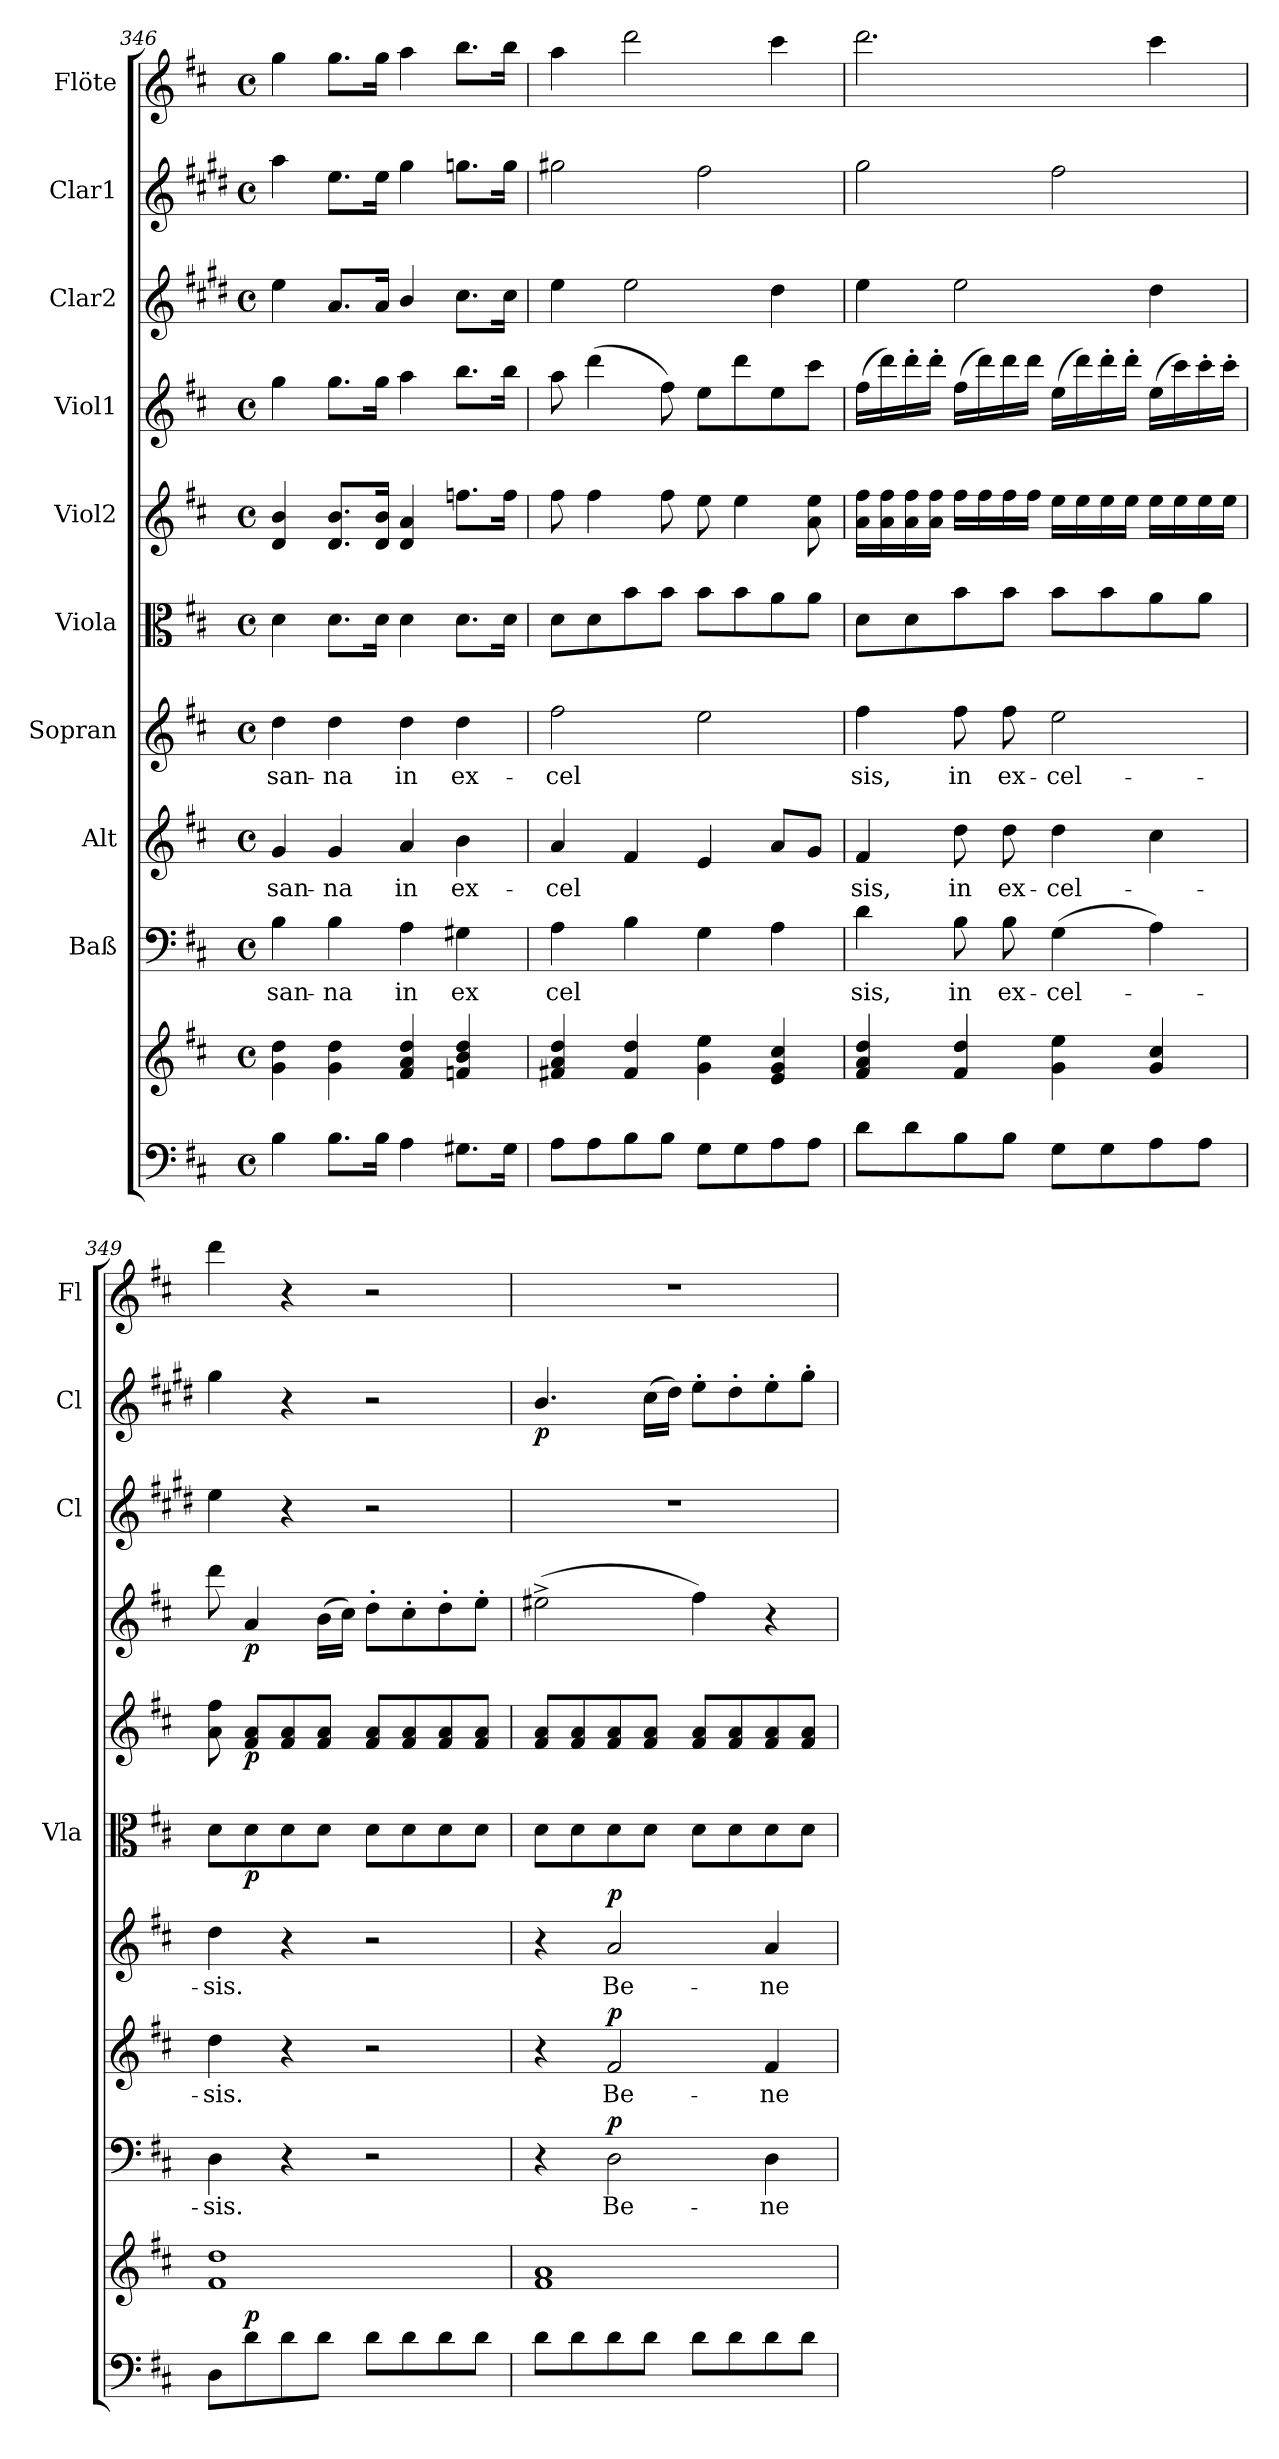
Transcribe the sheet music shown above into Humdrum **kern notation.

**kern	**kern	**dynam	**kern	**text	**dynam	**kern	**text	**dynam	**kern	**text	**dynam	**kern	**dynam	**kern	**dynam	**kern	**dynam	**kern	**kern	**dynam	**kern
*part10	*part10	*part10	*part9	*part9	*part9	*part8	*part8	*part8	*part7	*part7	*part7	*part6	*part6	*part5	*part5	*part4	*part4	*part3	*part2	*part2	*part1
*staff11	*staff10	*staff10/11	*staff9	*staff9	*staff9	*staff8	*staff8	*staff8	*staff7	*staff7	*staff7	*staff6	*staff6	*staff5	*staff5	*staff4	*staff4	*staff3	*staff2	*staff2	*staff1
*	*	*	*I"Baß	*	*	*I"Alt	*	*	*I"Sopran	*	*	*I"Viola	*	*I"Viol2	*	*I"Viol1	*	*I"Clar2	*I"Clar1	*	*I"Flöte
*	*	*	*	*	*	*	*	*	*	*	*	*I'Vla	*	*	*	*	*	*I'Cl	*I'Cl	*	*I'Fl
*clefF4	*clefG2	*	*clefF4	*	*	*clefG2	*	*	*clefG2	*	*	*clefC3	*	*clefG2	*	*clefG2	*	*clefG2	*clefG2	*	*clefG2
*	*	*	*	*	*	*	*	*	*	*	*	*	*	*	*	*	*	*ITrd1c2	*ITrd1c2	*	*
*k[f#c#]	*k[f#c#]	*	*k[f#c#]	*	*	*k[f#c#]	*	*	*k[f#c#]	*	*	*k[f#c#]	*	*k[f#c#]	*	*k[f#c#]	*	*k[f#c#]	*k[f#c#]	*	*k[f#c#]
*D:	*D:	*	*D:	*	*	*D:	*	*	*D:	*	*	*D:	*	*D:	*	*D:	*	*D:	*D:	*	*D:
*M4/4	*M4/4	*	*M4/4	*	*	*M4/4	*	*	*M4/4	*	*	*M4/4	*	*M4/4	*	*M4/4	*	*M4/4	*M4/4	*	*M4/4
*met(c)	*met(c)	*	*met(c)	*	*	*met(c)	*	*	*met(c)	*	*	*met(c)	*	*met(c)	*	*met(c)	*	*met(c)	*met(c)	*	*met(c)
=346	=346	=346	=346	=346	=346	=346	=346	=346	=346	=346	=346	=346	=346	=346	=346	=346	=346	=346	=346	=346	=346
!	!	!	!	!LO:LY:b	!	!	!LO:LY:b	!	!	!LO:LY:b	!	!	!	!	!	!	!	!	!	!	!
4B\	4g\ 4dd\	.	4B\	-san-	.	4g/	-san-	.	4dd\	-san-	.	4d\	.	4d/ 4b/	.	4gg\	.	4dd\	4gg\	.	4gg\
!	!	!	!	!LO:LY:b	!	!	!LO:LY:b	!	!	!LO:LY:b	!	!	!	!	!	!	!	!	!	!	!
8.B\L	4g\ 4dd\	.	4B\	-na	.	4g/	-na	.	4dd\	-na	.	8.d\L	.	8.d/ 8.b/L	.	8.gg\L	.	8.g/L	8.dd\L	.	8.gg\L
16B\Jk	.	.	.	.	.	.	.	.	.	.	.	16d\Jk	.	16d/ 16b/Jk	.	16gg\Jk	.	16g/Jk	16dd\Jk	.	16gg\Jk
!	!	!	!	!LO:LY:b	!	!	!LO:LY:b	!	!	!LO:LY:b	!	!	!	!	!	!	!	!	!	!	!
4A\	4f#/ 4a/ 4dd/	.	4A\	in	.	4a/	in	.	4dd\	in	.	4d\	.	4d/ 4a/	.	4aa\	.	4a/	4ff#\	.	4aa\
!	!	!	!	!LO:LY:b	!	!	!LO:LY:b	!	!	!LO:LY:b	!	!	!	!	!	!	!	!	!	!	!
8.G#X\L	4fn/ 4b/ 4dd/	.	4G#X\	ex	.	4b\	ex-	.	4dd\	ex-	.	8.d\L	.	8.ffn\L	.	8.bb\L	.	8.b\L	8.ffn\L	.	8.bb\L
16G#\Jk	.	.	.	.	.	.	.	.	.	.	.	16d\Jk	.	16ff\Jk	.	16bb\Jk	.	16b\Jk	16ff\Jk	.	16bb\Jk
=347	=347	=347	=347	=347	=347	=347	=347	=347	=347	=347	=347	=347	=347	=347	=347	=347	=347	=347	=347	=347	=347
!	!	!	!	!LO:LY:b	!	!	!LO:LY:b	!	!	!LO:LY:b	!	!	!	!	!	!	!	!	!	!	!
8A\L	4f#X/ 4a/ 4dd/	.	4A\	cel	.	4a/	-cel	.	2ff#\	-cel	.	8d\L	.	8ff#\	.	8aa\	.	4dd\	2ff#X\	.	4aa\
8A\	.	.	.	.	.	.	.	.	.	.	.	8d\	.	4ff#\	.	(>4ddd\	.	.	.	.	.
8B\	4f#/ 4dd/	.	4B\	.	.	4f#/	.	.	.	.	.	8b\	.	.	.	.	.	2dd\	.	.	2ddd\
8B\J	.	.	.	.	.	.	.	.	.	.	.	8b\J	.	8ff#\	.	8ff#\)	.	.	.	.	.
8G\L	4g\ 4ee\	.	4G\	.	.	4e/	.	.	2ee\	.	.	8b\L	.	8ee\	.	8ee\L	.	.	2ee\	.	.
8G\	.	.	.	.	.	.	.	.	.	.	.	8b\	.	4ee\	.	8ddd\	.	.	.	.	.
8A\	4e/ 4g/ 4cc#/	.	4A\	.	.	8a/L	.	.	.	.	.	8a\	.	.	.	8ee\	.	4cc#\	.	.	4ccc#\
8A\J	.	.	.	.	.	8g/J	.	.	.	.	.	8a\J	.	8a\ 8ee\	.	8ccc#\J	.	.	.	.	.
!!LO:PB:g=z
=348	=348	=348	=348	=348	=348	=348	=348	=348	=348	=348	=348	=348	=348	=348	=348	=348	=348	=348	=348	=348	=348
!	!	!	!	!LO:LY:b	!	!	!LO:LY:b	!	!	!LO:LY:b	!	!	!	!	!	!	!	!	!	!	!
8d\L	4f#/ 4a/ 4dd/	.	4d\	sis,	.	4f#/	sis,	.	4ff#\	sis,	.	8d\L	.	16a\ 16ff#\LL	.	(>16ff#\LL	.	4dd\	2ff#\	.	2.ddd\
.	.	.	.	.	.	.	.	.	.	.	.	.	.	16a\ 16ff#\	.	16ddd\)	.	.	.	.	.
8d\	.	.	.	.	.	.	.	.	.	.	.	8d\	.	16a\ 16ff#\	.	16ddd'>\	.	.	.	.	.
.	.	.	.	.	.	.	.	.	.	.	.	.	.	16a\ 16ff#\JJ	.	16ddd'>\JJ	.	.	.	.	.
!	!	!	!	!LO:LY:b	!	!	!LO:LY:b	!	!	!LO:LY:b	!	!	!	!	!	!	!	!	!	!	!
8B\	4f#/ 4dd/	.	8B\	in	.	8dd\	in	.	8ff#\	in	.	8b\	.	16ff#\LL	.	(>16ff#\LL	.	2dd\	.	.	.
.	.	.	.	.	.	.	.	.	.	.	.	.	.	16ff#\	.	16ddd\)	.	.	.	.	.
!	!	!	!	!LO:LY:b	!	!	!LO:LY:b	!	!	!LO:LY:b	!	!	!	!	!	!	!	!	!	!	!
8B\J	.	.	8B\	ex-	.	8dd\	ex-	.	8ff#\	ex-	.	8b\J	.	16ff#\	.	16ddd\	.	.	.	.	.
.	.	.	.	.	.	.	.	.	.	.	.	.	.	16ff#\JJ	.	16ddd\JJ	.	.	.	.	.
!	!	!	!	!LO:LY:b	!	!	!LO:LY:b	!	!	!LO:LY:b	!	!	!	!	!	!	!	!	!	!	!
8G\L	4g\ 4ee\	.	(>4G\	-cel-	.	4dd\	-cel-	.	2ee\	-cel-	.	8b\L	.	16ee\LL	.	(>16ee\LL	.	.	2ee\	.	.
.	.	.	.	.	.	.	.	.	.	.	.	.	.	16ee\	.	16ddd\)	.	.	.	.	.
8G\	.	.	.	.	.	.	.	.	.	.	.	8b\	.	16ee\	.	16ddd'>\	.	.	.	.	.
.	.	.	.	.	.	.	.	.	.	.	.	.	.	16ee\JJ	.	16ddd'>\JJ	.	.	.	.	.
8A\	4g/ 4cc#/	.	4A\)	.	.	4cc#\	.	.	.	.	.	8a\	.	16ee\LL	.	(>16ee\LL	.	4cc#\	.	.	4ccc#\
.	.	.	.	.	.	.	.	.	.	.	.	.	.	16ee\	.	16ccc#\)	.	.	.	.	.
8A\J	.	.	.	.	.	.	.	.	.	.	.	8a\J	.	16ee\	.	16ccc#'>\	.	.	.	.	.
.	.	.	.	.	.	.	.	.	.	.	.	.	.	16ee\JJ	.	16ccc#'>\JJ	.	.	.	.	.
=349	=349	=349	=349	=349	=349	=349	=349	=349	=349	=349	=349	=349	=349	=349	=349	=349	=349	=349	=349	=349	=349
!	!	!	!	!LO:LY:b	!	!	!LO:LY:b	!	!	!LO:LY:b	!	!	!	!	!	!	!	!	!	!	!
8D\L	1f# 1dd	.	4D\	-sis.	.	4dd\	-sis.	.	4dd\	-sis.	.	8d\L	.	8a\ 8ff#\	.	8ddd\	.	4dd\	4ff#\	.	4ddd\
!	!	!LO:DY:a=2	!	!	!	!	!	!	!	!	!	!	!LO:DY:b	!	!LO:DY:b	!	!LO:DY:b	!	!	!	!
8d\	.	p	.	.	.	.	.	.	.	.	.	8d\	p	8f#/ 8a/L	p	4a/	p	.	.	.	.
8d\	.	.	4r	.	.	4r	.	.	4r	.	.	8d\	.	8f#/ 8a/	.	.	.	4r	4r	.	4r
8d\J	.	.	.	.	.	.	.	.	.	.	.	8d\J	.	8f#/ 8a/J	.	(>16b\LL	.	.	.	.	.
.	.	.	.	.	.	.	.	.	.	.	.	.	.	.	.	16cc#\JJ)	.	.	.	.	.
8d\L	.	.	2r	.	.	2r	.	.	2r	.	.	8d\L	.	8f#/ 8a/L	.	8dd'>\L	.	2r	2r	.	2r
8d\	.	.	.	.	.	.	.	.	.	.	.	8d\	.	8f#/ 8a/	.	8cc#'>\	.	.	.	.	.
8d\	.	.	.	.	.	.	.	.	.	.	.	8d\	.	8f#/ 8a/	.	8dd'>\	.	.	.	.	.
8d\J	.	.	.	.	.	.	.	.	.	.	.	8d\J	.	8f#/ 8a/J	.	8ee'>\J	.	.	.	.	.
=350	=350	=350	=350	=350	=350	=350	=350	=350	=350	=350	=350	=350	=350	=350	=350	=350	=350	=350	=350	=350	=350
!	!	!	!	!	!	!	!	!	!	!	!	!	!	!	!	!	!	!	!	!LO:DY:b	!
8d\L	1f# 1a	.	4r	.	.	4r	.	.	4r	.	.	8d\L	.	8f#/ 8a/L	.	(2ee#X^>\	.	1r	4.a/	p	1r
8d\	.	.	.	.	.	.	.	.	.	.	.	8d\	.	8f#/ 8a/	.	.	.	.	.	.	.
!	!	!	!	!LO:LY:b	!LO:DY:a	!	!LO:LY:b	!LO:DY:a	!	!LO:LY:b	!LO:DY:a	!	!	!	!	!	!	!	!	!	!
8d\	.	.	2D\	Be-	p	2f#/	Be-	p	2a/	Be-	p	8d\	.	8f#/ 8a/	.	.	.	.	.	.	.
8d\J	.	.	.	.	.	.	.	.	.	.	.	8d\J	.	8f#/ 8a/J	.	.	.	.	(>16b\LL	.	.
.	.	.	.	.	.	.	.	.	.	.	.	.	.	.	.	.	.	.	16cc#\JJ)	.	.
8d\L	.	.	.	.	.	.	.	.	.	.	.	8d\L	.	8f#/ 8a/L	.	4ff#\)	.	.	8dd'>\L	.	.
8d\	.	.	.	.	.	.	.	.	.	.	.	8d\	.	8f#/ 8a/	.	.	.	.	8cc#'>\	.	.
!	!	!	!	!LO:LY:b	!	!	!LO:LY:b	!	!	!LO:LY:b	!	!	!	!	!	!	!	!	!	!	!
8d\	.	.	4D\	-ne-	.	4f#/	-ne-	.	4a/	-ne-	.	8d\	.	8f#/ 8a/	.	4r	.	.	8dd'>\	.	.
8d\J	.	.	.	.	.	.	.	.	.	.	.	8d\J	.	8f#/ 8a/J	.	.	.	.	8ff#'>\J	.	.
=	=	=	=	=	=	=	=	=	=	=	=	=	=	=	=	=	=	=	=	=	=
*-	*-	*-	*-	*-	*-	*-	*-	*-	*-	*-	*-	*-	*-	*-	*-	*-	*-	*-	*-	*-	*-
